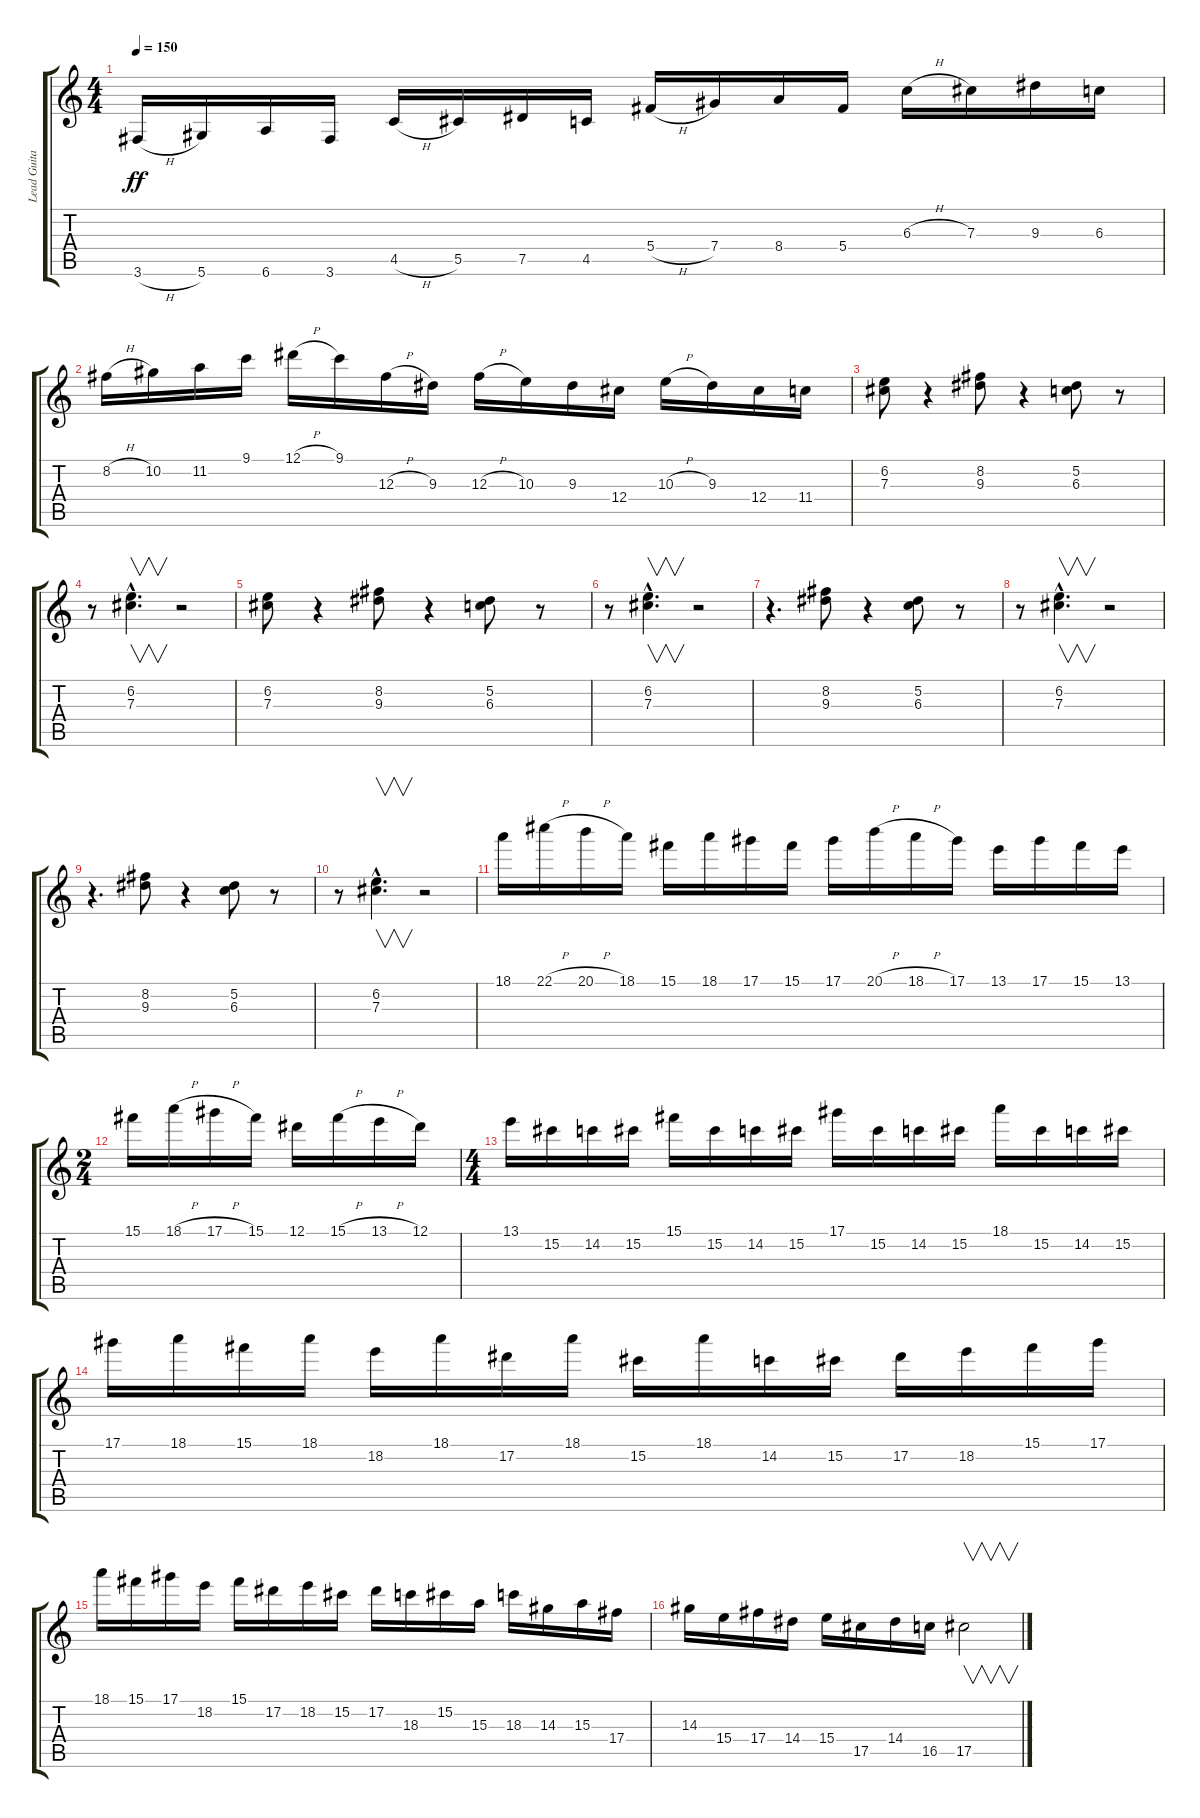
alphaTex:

\track ("Lead Guitar" "Lead Guita") {instrument overdrivenguitar}
\staff {score tabs}
\tuning (Eb4 Bb3 Gb3 Db3 Ab2 Eb2) {hide}
\ts (4 4)
\tempo 150
\clef g2
\ks c
3.6{h}.16{dy ff} 5.6.16 6.6.16 3.6.16 4.5{h}.16 5.5.16 7.5.16 4.5.16 5.4{h}.16 7.4.16 8.4.16 5.4.16 6.3{h}.16 7.3.16 9.3.16 6.3.16 |
8.2{h}.16 10.2.16 11.2.16 9.1.16 12.1{h}.16 9.1.16 12.3{h}.16 9.3.16 12.3{h}.16 10.3.16 9.3.16 12.4.16 10.3{h}.16 9.3.16 12.4.16 11.4.16 |
(6.2 7.3).8 r.4 (8.2 9.3).8 r.4 (5.2 6.3).8 r.8 |
r.8 (6.2{hac} 7.3{hac}).4{v d} r.2 |
(6.2 7.3).8 r.4 (8.2 9.3).8 r.4 (5.2 6.3).8 r.8 |
r.8 (6.2{hac} 7.3{hac}).4{v d} r.2 |
r.4{d} (8.2 9.3).8 r.4 (5.2 6.3).8 r.8 |
r.8 (6.2{hac} 7.3{hac}).4{v d} r.2 |
r.4{d} (8.2 9.3).8 r.4 (5.2 6.3).8 r.8 |
r.8 (6.2{hac} 7.3{hac}).4{v d} r.2 |
18.1.16 22.1{h}.16 20.1{h}.16 18.1.16 15.1.16 18.1.16 17.1.16 15.1.16 17.1.16 20.1{h}.16 18.1{h}.16 17.1.16 13.1.16 17.1.16 15.1.16 13.1.16 |
\ts (2 4)
15.1.16 18.1{h}.16 17.1{h}.16 15.1.16 12.1.16 15.1{h}.16 13.1{h}.16 12.1.16 |
\ts (4 4)
13.1.16 15.2.16 14.2.16 15.2.16 15.1.16 15.2.16 14.2.16 15.2.16 17.1.16 15.2.16 14.2.16 15.2.16 18.1.16 15.2.16 14.2.16 15.2.16 |
17.1.16 18.1.16 15.1.16 18.1.16 18.2.16 18.1.16 17.2.16 18.1.16 15.2.16 18.1.16 14.2.16 15.2.16 17.2.16 18.2.16 15.1.16 17.1.16 |
18.1.16 15.1.16 17.1.16 18.2.16 15.1.16 17.2.16 18.2.16 15.2.16 17.2.16 18.3.16 15.2.16 15.3.16 18.3.16 14.3.16 15.3.16 17.4.16 |
14.3.16 15.4.16 17.4.16 14.4.16 15.4.16 17.5.16 14.4.16 16.5.16 17.5.2{v}
